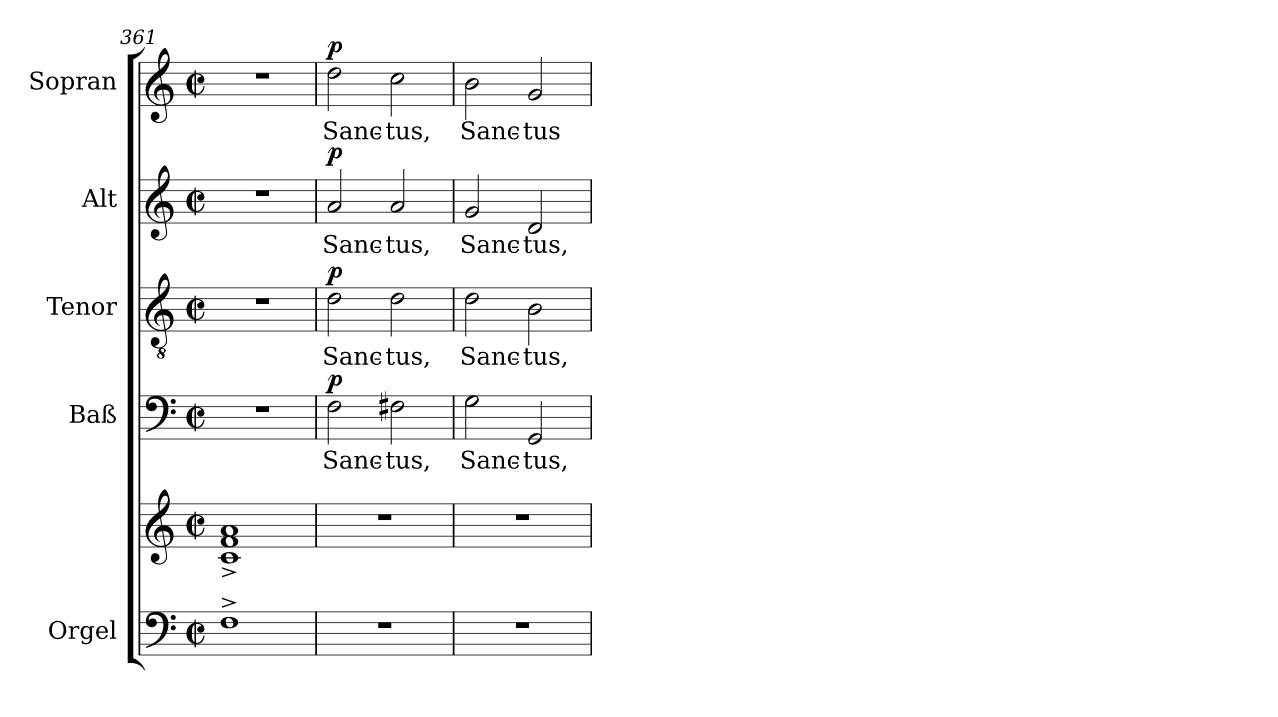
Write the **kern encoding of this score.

**kern	**kern	**kern	**text	**dynam	**kern	**text	**dynam	**kern	**text	**dynam	**kern	**text	**dynam
*part5	*part5	*part4	*part4	*part4	*part3	*part3	*part3	*part2	*part2	*part2	*part1	*part1	*part1
*staff6	*staff5	*staff4	*staff4	*staff4	*staff3	*staff3	*staff3	*staff2	*staff2	*staff2	*staff1	*staff1	*staff1
*I"Orgel	*	*I"Baß	*	*	*I"Tenor	*	*	*I"Alt	*	*	*I"Sopran	*	*
*clefF4	*clefG2	*clefF4	*	*	*clefGv2	*	*	*clefG2	*	*	*clefG2	*	*
*k[]	*k[]	*k[]	*	*	*k[]	*	*	*k[]	*	*	*k[]	*	*
*C:	*C:	*C:	*	*	*C:	*	*	*C:	*	*	*C:	*	*
*M2/2	*M2/2	*M2/2	*	*	*M2/2	*	*	*M2/2	*	*	*M2/2	*	*
*met(c|)	*met(c|)	*met(c|)	*	*	*met(c|)	*	*	*met(c|)	*	*	*met(c|)	*	*
=361	=361	=361	=361	=361	=361	=361	=361	=361	=361	=361	=361	=361	=361
1F^>	1c^< 1f^< 1a^<	1r	.	.	1r	.	.	1r	.	.	1r	.	.
=362	=362	=362	=362	=362	=362	=362	=362	=362	=362	=362	=362	=362	=362
!	!	!	!LO:LY:b	!LO:DY:a	!	!LO:LY:b	!LO:DY:a	!	!LO:LY:b	!LO:DY:a	!	!LO:LY:b	!LO:DY:a
1r	1r	2F\	Sanc-	p	2d\	Sanc-	p	2a/	Sanc-	p	2dd\	Sanc-	p
!	!	!	!LO:LY:b	!	!	!LO:LY:b	!	!	!LO:LY:b	!	!	!LO:LY:b	!
.	.	2F#X\	-tus,	.	2d\	-tus,	.	2a/	-tus,	.	2cc\	-tus,	.
=363	=363	=363	=363	=363	=363	=363	=363	=363	=363	=363	=363	=363	=363
!	!	!	!LO:LY:b	!	!	!LO:LY:b	!	!	!LO:LY:b	!	!	!LO:LY:b	!
1r	1r	2G\	Sanc-	.	2d\	Sanc-	.	2g/	Sanc-	.	2b\	Sanc-	.
!	!	!	!LO:LY:b	!	!	!LO:LY:b	!	!	!LO:LY:b	!	!	!LO:LY:b	!
.	.	2GG/	-tus,	.	2B\	-tus,	.	2d/	-tus,	.	2g/	-tus	.
=	=	=	=	=	=	=	=	=	=	=	=	=	=
*-	*-	*-	*-	*-	*-	*-	*-	*-	*-	*-	*-	*-	*-
